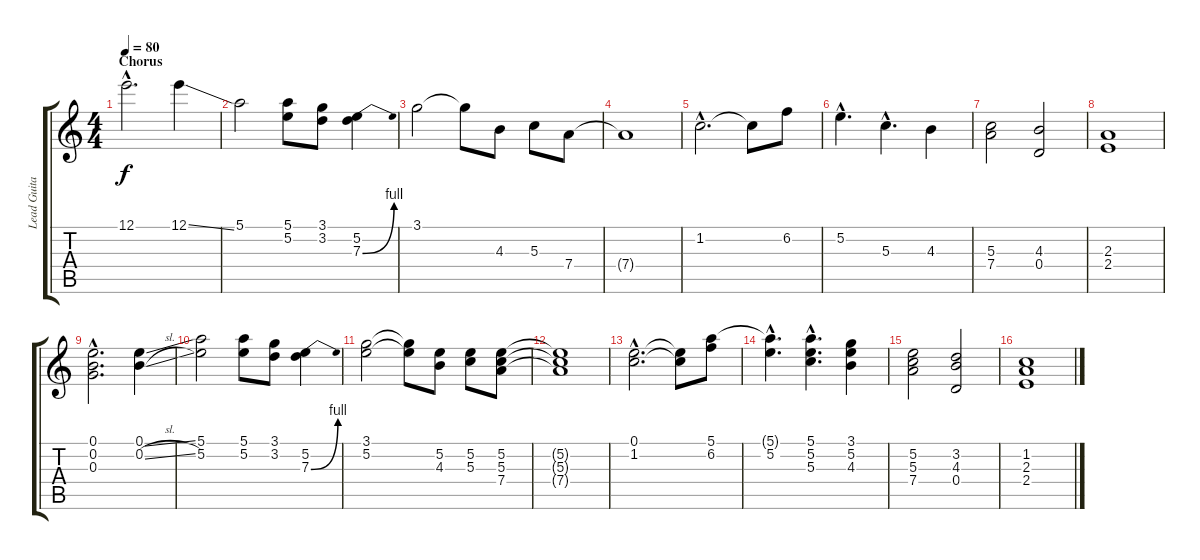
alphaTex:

\track ("Lead Guitar" "Lead Guita") {instrument electricguitarjazz}
\staff {score tabs}
\tuning (E4 B3 G3 D3 A2 E2) {hide}
\ts (4 4)
\section ("" "Chorus")
\tempo 80
\clef g2
\ks c
12.1{hac}.2{d dy f instrument overdrivenguitar} 12.1{ss}.4 |
5.1.2 (5.1 5.2).8 (3.1 3.2).8 (5.2 7.3{be (bend 0 0 60 4)}).4 |
3.1.2 3.1{t}.8 4.3.8 5.3.8 7.4.8 |
7.4{t}.1 |
1.2{hac}.2{d} 1.2{t}.8 6.2.8 |
5.2{hac}.4{d} 5.3{hac}.4{d} 4.3.4 |
(5.3 7.4).2 (4.3 0.4).2 |
(2.3 2.4).1 |
(0.1{hac} 0.2{hac} 0.3{hac}).2{d} (0.1{ss} 0.2{sl}).4 |
(5.1 5.2).2 (5.1 5.2).8 (3.1 3.2).8 (5.2 7.3{be (bend 0 0 60 4)}).4 |
(3.1 5.2).2 (3.1{t} 5.2{t}).8 (5.2 4.3).8 (5.2 5.3).8 (5.2 5.3 7.4).8 |
(5.2{t} 5.3{t} 7.4{t}).1 |
(0.1{hac} 1.2{hac}).2{d} (0.1{t} 1.2{t}).8 (5.1 6.2).8 |
(5.1{hac t} 5.2{hac}).4{d} (5.1{hac} 5.2{hac} 5.3{hac}).4{d} (3.1 5.2 4.3).4 |
(5.2 5.3 7.4).2 (3.2 4.3 0.4).2 |
(1.2 2.3 2.4).1
